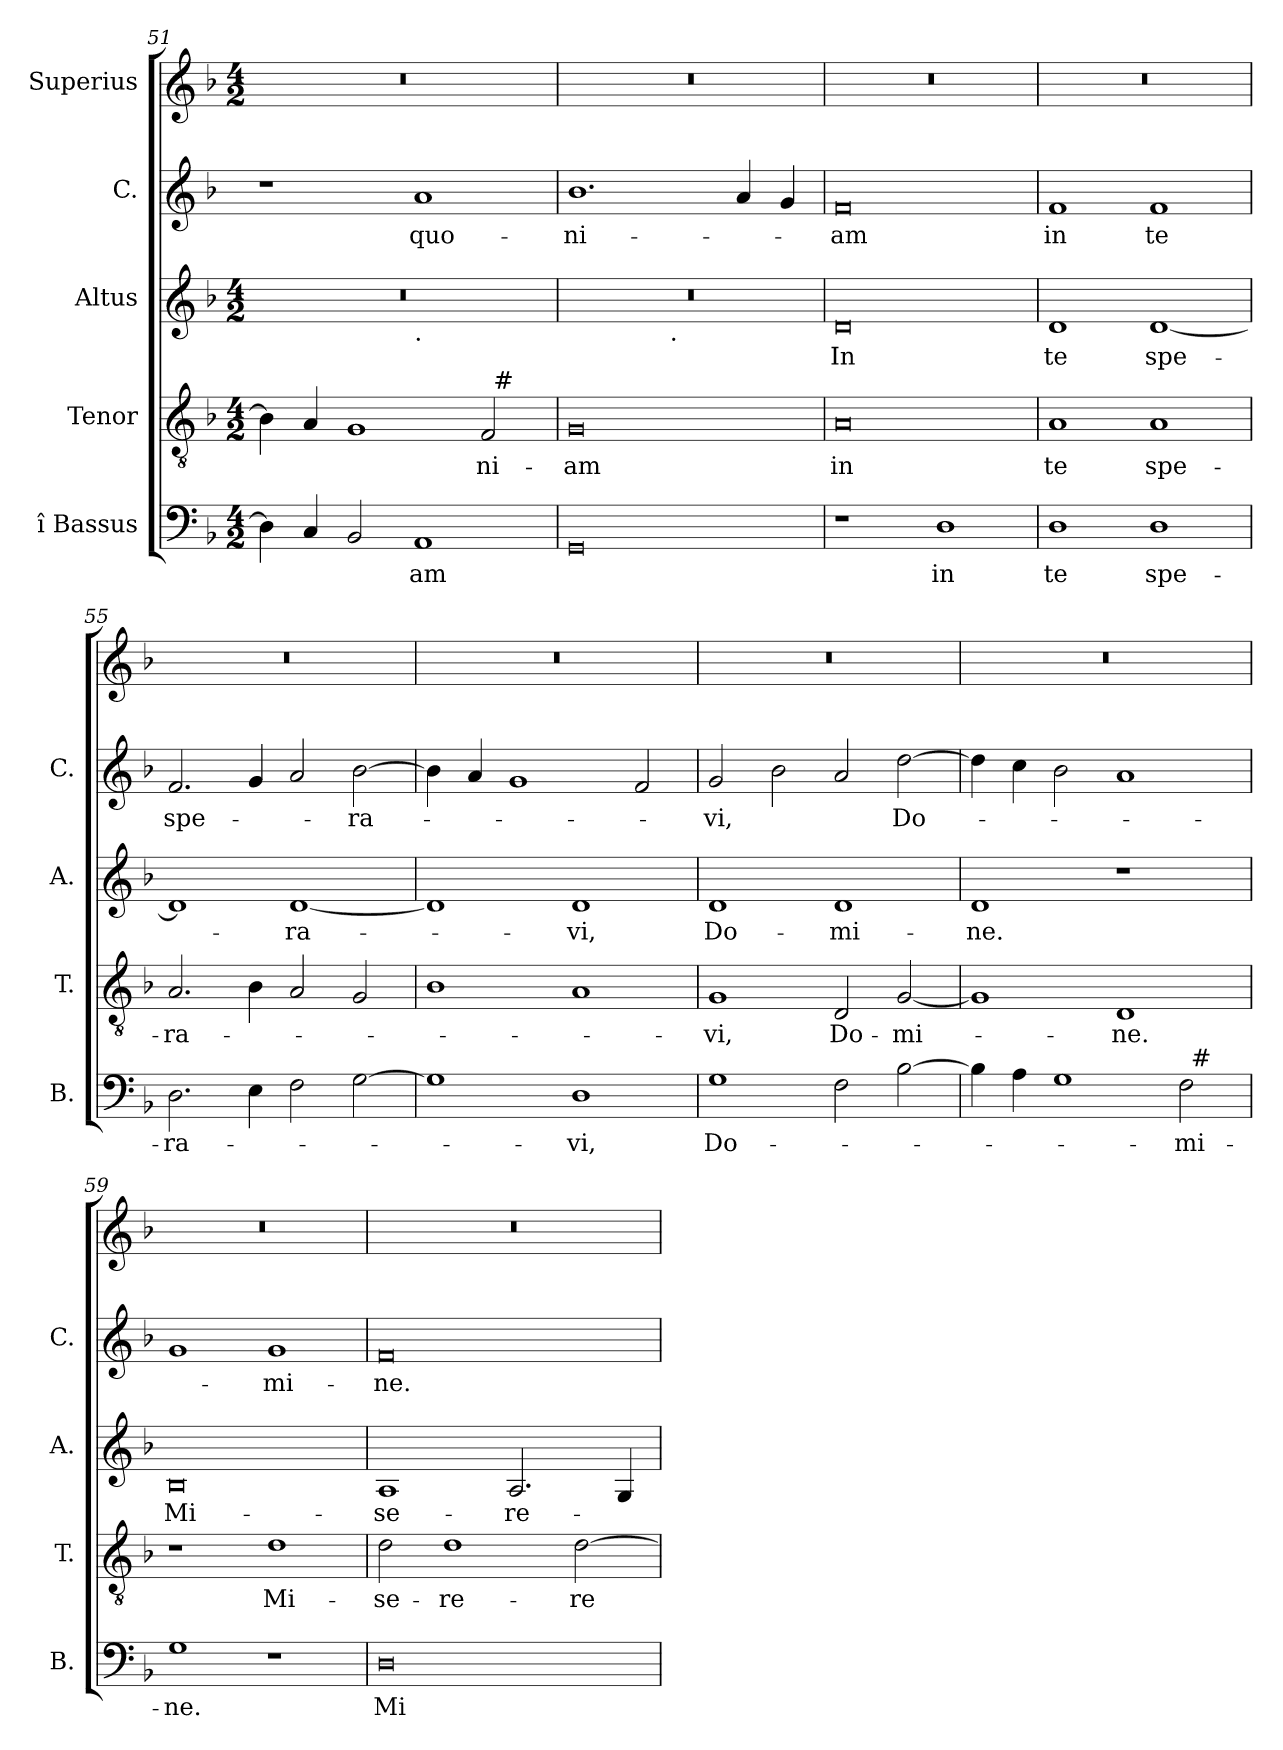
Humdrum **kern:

**kern	**text	**kern	**text	**kern	**text	**kern	**text	**kern
*part5	*part5	*part4	*part4	*part3	*part3	*part2	*part2	*part1
*staff5	*staff5	*staff4	*staff4	*staff3	*staff3	*staff2	*staff2	*staff1
*I"î Bassus	*	*I"Tenor	*	*I"Altus	*	*I"C.	*	*I"Superius
*I'B.	*	*I'T.	*	*I'A.	*	*I'C.	*	*
*clefF4	*	*clefGv2	*	*clefG2	*	*clefG2	*	*clefG2
*k[b-]	*	*k[b-]	*	*k[b-]	*	*k[b-]	*	*k[b-]
*F:	*	*F:	*	*F:	*	*F:	*	*F:
*M4/2	*	*M4/2	*	*M4/2	*	*	*	*M4/2
=51	=51	=51	=51	=51	=51	=51	=51	=51
*	*	*^	*	*^	*	*	*	*
4D\]	.	4B-\]	1ryy	.	0r	1ryy	.	1r	.	0r
4C/	.	4A/	.	.	.	.	.	.	.	.
2BB-/	.	1G	.	.	.	.	.	.	.	.
!	!	!	!	!	!	!LO:TX:b:t=.	!	!	!	!
!	!LO:LY:b	!	!	!	!	!	!	!	!LO:LY:b	!
1AA	-am	.	2ryy	.	.	1ryy	.	1a	quo-	.
!	!	!	!	!LO:LY:b	!	!	!	!	!	!
.	.	2F/	32ryy	-ni-	.	.	.	.	.	.
!	!	!	!LO:TX:a:t=#	!	!	!	!	!	!	!
.	.	.	4...ryy	.	.	.	.	.	.	.
=52	=52	=52	=52	=52	=52	=52	=52	=52	=52	=52
!	!	!	!	!LO:LY:b	!	!	!	!	!LO:LY:b	!
*	*	*v	*v	*	*	*	*	*	*	*
0GG	.	0G	-am	0r	1ryy	.	1.b-	-ni-	0r
!	!	!	!	!	!LO:TX:b:t=.	!	!	!	!
.	.	.	.	.	1ryy	.	.	.	.
.	.	.	.	.	.	.	4a/	.	.
.	.	.	.	.	.	.	4g/	.	.
=53	=53	=53	=53	=53	=53	=53	=53	=53	=53
!	!	!	!LO:LY:b	!	!	!LO:LY:b	!	!LO:LY:b	!
*	*	*	*	*v	*v	*	*	*	*
1r	.	0A	in	0d	In	0f	-am	0r
!	!LO:LY:b	!	!	!	!	!	!	!
1D	in	.	.	.	.	.	.	.
=54	=54	=54	=54	=54	=54	=54	=54	=54
!	!LO:LY:b	!	!LO:LY:b	!	!LO:LY:b	!	!LO:LY:b	!
1D	te	1A	te	1d	te	1f	in	0r
!	!LO:LY:b	!	!LO:LY:b	!	!LO:LY:b	!	!LO:LY:b	!
1D	spe-	1A	spe-	[<1d	spe-	1f	te	.
=55	=55	=55	=55	=55	=55	=55	=55	=55
!	!LO:LY:b	!	!LO:LY:b	!	!	!	!LO:LY:b	!
2.D\	-ra-	2.A/	-ra-	1d]	.	2.f/	spe-	0r
4E\	.	4B-\	.	.	.	4g/	.	.
!	!	!	!	!	!LO:LY:b	!	!	!
2F\	.	2A/	.	[<1d	-ra-	2a/	.	.
!	!	!	!	!	!	!	!LO:LY:b	!
[<2G\	.	2G/	.	.	.	[<2b-\	-ra-	.
!!LO:LB:g=z
=56	=56	=56	=56	=56	=56	=56	=56	=56
1G]	.	1B-	.	1d]	.	4b-\]	.	0r
.	.	.	.	.	.	4a/	.	.
.	.	.	.	.	.	1g	.	.
!	!LO:LY:b	!	!	!	!LO:LY:b	!	!	!
1D	-vi,	1A	.	1d	-vi,	.	.	.
.	.	.	.	.	.	2f/	.	.
=57	=57	=57	=57	=57	=57	=57	=57	=57
!	!LO:LY:b	!	!LO:LY:b	!	!LO:LY:b	!	!LO:LY:b	!
1G	Do-	1G	-vi,	1d	Do-	2g/	-vi,	0r
.	.	.	.	.	.	2b-\	.	.
!	!	!	!LO:LY:b	!	!LO:LY:b	!	!	!
2F\	.	2D/	Do-	1d	-mi-	2a/	.	.
!	!	!	!LO:LY:b	!	!	!	!LO:LY:b	!
[>2B-\	.	[<2G/	-mi-	.	.	[>2dd\	Do-	.
=58	=58	=58	=58	=58	=58	=58	=58	=58
!	!	!	!	!	!LO:LY:b	!	!	!
*^	*	*	*	*	*	*	*	*
4B-\]	1ryy	.	1G]	.	1d	-ne.	4dd\]	.	0r
4A\	.	.	.	.	.	.	4cc\	.	.
1G	.	.	.	.	.	.	2b-\	.	.
!	!	!	!	!LO:LY:b	!	!	!	!	!
.	2ryy	.	1D	-ne.	1r	.	1a	.	.
!	!	!LO:LY:b	!	!	!	!	!	!	!
2F\	32ryy	-mi-	.	.	.	.	.	.	.
!	!LO:TX:a:t=#	!	!	!	!	!	!	!	!
.	4...ryy	.	.	.	.	.	.	.	.
=59	=59	=59	=59	=59	=59	=59	=59	=59	=59
!	!	!LO:LY:b	!	!	!	!LO:LY:b	!	!	!
*v	*v	*	*	*	*	*	*	*	*
1G	-ne.	1r	.	0B-	Mi-	1g	.	0r
!	!	!	!LO:LY:b	!	!	!	!LO:LY:b	!
1r	.	1d	Mi-	.	.	1g	-mi-	.
=60	=60	=60	=60	=60	=60	=60	=60	=60
!	!LO:LY:b	!	!LO:LY:b	!	!LO:LY:b	!	!LO:LY:b	!
0D	Mi-	2d\	-se-	1A	-se-	0f	-ne.	0r
!	!	!	!LO:LY:b	!	!	!	!	!
.	.	1d	-re-	.	.	.	.	.
!	!	!	!	!	!LO:LY:b	!	!	!
.	.	.	.	2.A/	-re-	.	.	.
!	!	!	!LO:LY:b	!	!	!	!	!
.	.	[<2d\	-re	.	.	.	.	.
.	.	.	.	4G/	.	.	.	.
=	=	=	=	=	=	=	=	=
*-	*-	*-	*-	*-	*-	*-	*-	*-
